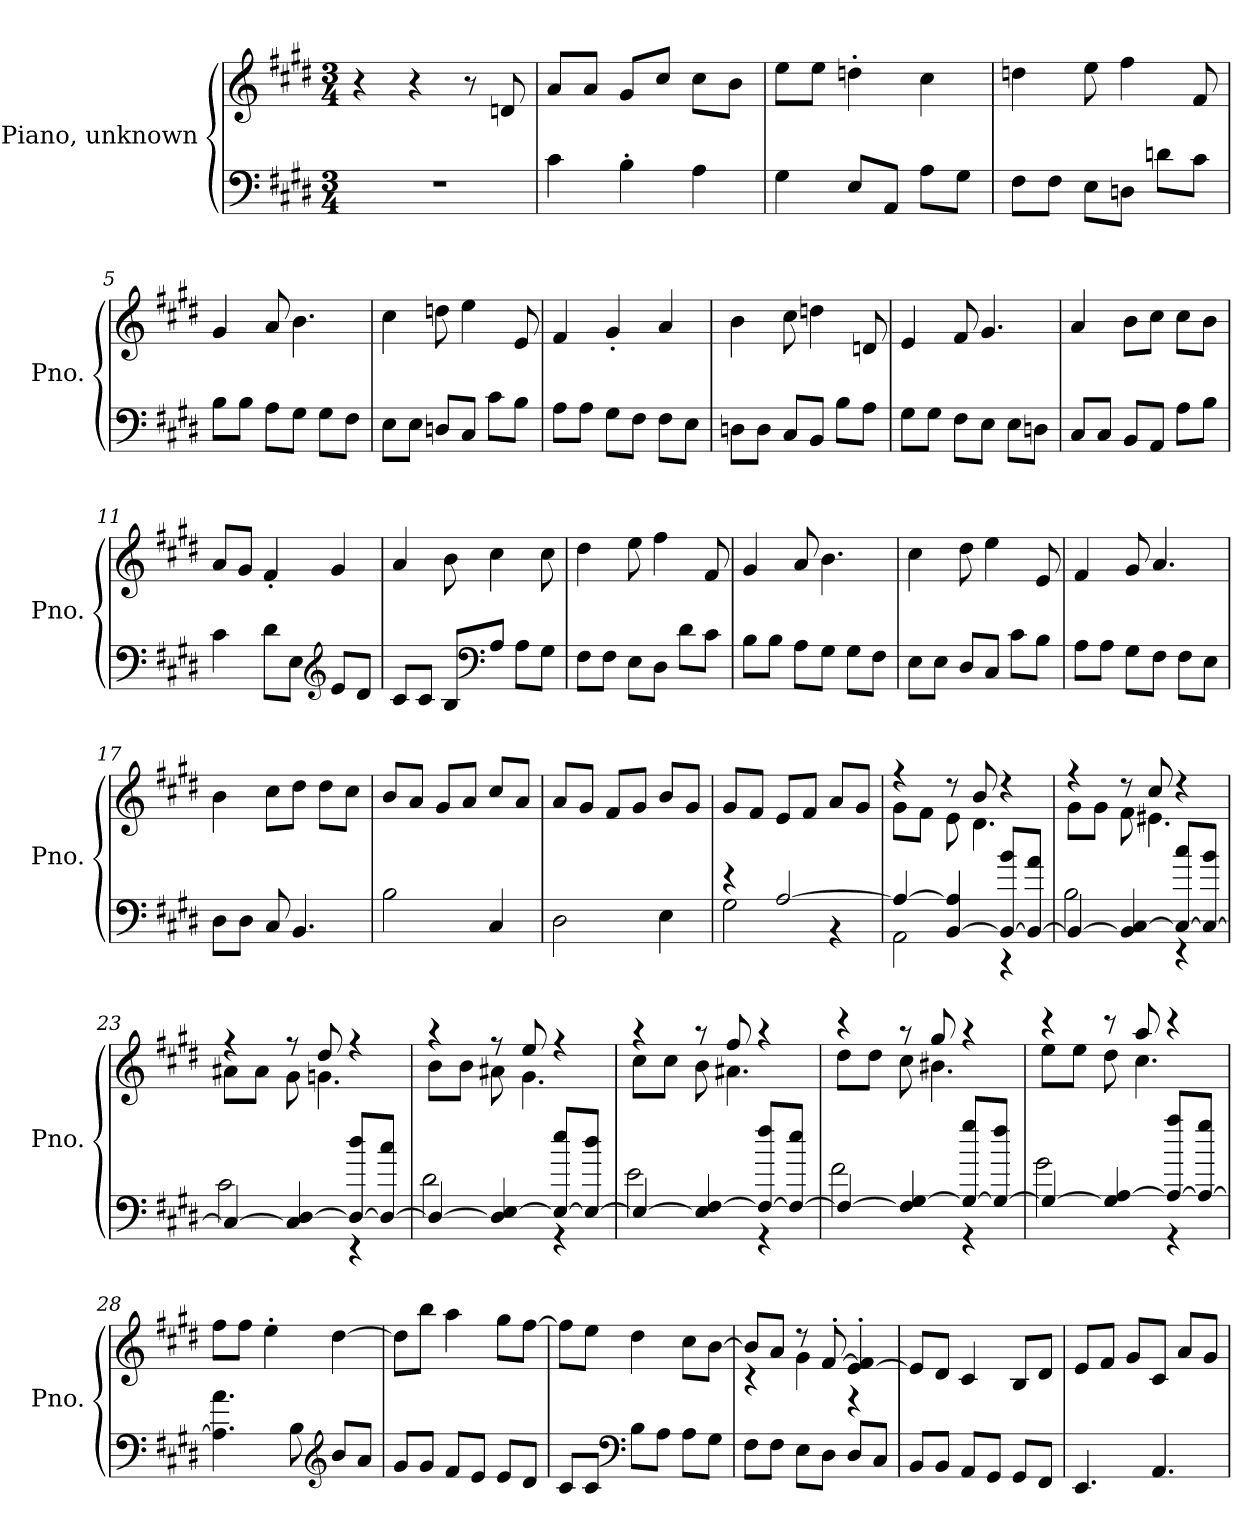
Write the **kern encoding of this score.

**kern	**kern
*part1	*part1
*staff2	*staff1
*I"Piano, unknown	*
*I'Pno.	*
*clefF4	*clefG2
*k[f#c#g#d#]	*k[f#c#g#d#]
*M3/4	*M3/4
*MM196	*MM196
=1	=1
2.r	4r
.	4r
.	8r
.	8dn/
=2	=2
4c#\	8a/L
.	8a/J
4B'\	8g#/L
.	8cc#/J
4A\	8cc#\L
.	8b\J
=3	=3
4G#\	8ee\L
.	8ee\J
8E/L	4ddn'\
8AA/J	.
8A\L	4cc#\
8G#\J	.
=4	=4
8F#\L	4ddn\
8F#\J	.
8E\L	8ee\
8Dn\J	4ff#\
8dn\L	.
8c#\J	8f#/
=5	=5
8B\L	4g#/
8B\J	.
8A\L	8a/
8G#\J	4.b\
8G#\L	.
8F#\J	.
!!LO:LB:g=z
=6	=6
8E\L	4cc#\
8E\J	.
8Dn/L	8ddn\
8C#/J	4ee\
8c#\L	.
8B\J	8e/
=7	=7
8A\L	4f#/
8A\J	.
8G#\L	4g#'/
8F#\J	.
8F#\L	4a/
8E\J	.
=8	=8
8Dn\L	4b\
8D\J	.
8C#/L	8cc#\
8BB/J	4ddn\
8B\L	.
8A\J	8dn/
=9	=9
8G#\L	4e/
8G#\J	.
8F#\L	8f#/
8E\J	4.g#/
8E\L	.
8Dn\J	.
=10	=10
8C#/L	4a/
8C#/J	.
8BB/L	8b\L
8AA/J	8cc#\J
8A\L	8cc#\L
8B\J	8b\J
!!LO:LB:g=z
=11	=11
4c#\	8a/L
.	8g#/J
8d#\L	4f#'/
8E\J	.
*clefG2	*
8e/L	4g#/
8d#/J	.
=12	=12
8c#/L	4a/
8c#/J	.
8B/L	8b\
*clefF4	*
8A/J	4cc#\
8A\L	.
8G#\J	8cc#\
=13	=13
8F#\L	4dd#\
8F#\J	.
8E\L	8ee\
8D#\J	4ff#\
8d#\L	.
8c#\J	8f#/
=14	=14
8B\L	4g#/
8B\J	.
8A\L	8a/
8G#\J	4.b\
8G#\L	.
8F#\J	.
=15	=15
8E\L	4cc#\
8E\J	.
8D#/L	8dd#\
8C#/J	4ee\
8c#\L	.
8B\J	8e/
!!LO:LB:g=z
=16	=16
8A\L	4f#/
8A\J	.
8G#\L	8g#/
8F#\J	4.a/
8F#\L	.
8E\J	.
=17	=17
8D#\L	4b\
8D#\J	.
8C#/	8cc#\L
4.BB/	8dd#\J
.	8dd#\L
.	8cc#\J
=18	=18
2B\	8b/L
.	8a/J
.	8g#/L
.	8a/J
4C#/	8cc#/L
.	8a/J
=19	=19
2D#\	8a/L
.	8g#/J
.	8f#/L
.	8g#/J
4E\	8b/L
.	8g#/J
=20	=20
*^	*
4r	2G#\	8g#/L
.	.	8f#/J
[2A/	.	8e/L
.	.	8f#/J
.	4r	8a/L
.	.	8g#/J
=21	=21	=21
*	*	*^
4A/_	2AA\	4r	8g#\L
.	.	.	8f#\J
[4BB/ 4A/]	.	8r	8e\
.	.	8b/	4.d#\
8BB/_ 8b/L	4r	4r	.
8BB/_ 8a/J	.	.	.
!!LO:LB:g=z	!!
=22	=22	=22	=22
4BB/_	2B\	4r	8g#\L
.	.	.	8g#\J
4BB/] [4C#/	.	8r	8f#\
.	.	8cc#/	4.e#X\
8C#/_ 8cc#/L	4r	4r	.
8C#/_ 8b/J	.	.	.
=23	=23	=23	=23
4C#/_	2c#\	4r	8a#X\L
.	.	.	8a#\J
4C#/] [4D#/	.	8r	8g#\
.	.	8dd#/	4.gn\
8D#/_ 8dd#/L	4r	4r	.
8D#/_ 8cc#/J	.	.	.
=24	=24	=24	=24
4D#/_	2d#\	4r	8b\L
.	.	.	8b\J
4D#/] [4E/	.	8r	8a#X\
.	.	8ee/	4.g#\
8E/_ 8ee/L	4r	4r	.
8E/_ 8dd#/J	.	.	.
=25	=25	=25	=25
4E/_	2e\	4r	8cc#\L
.	.	.	8cc#\J
4E/] [4F#/	.	8r	8b\
.	.	8ff#/	4.a#X\
8F#/_ 8ff#/L	4r	4r	.
8F#/_ 8ee/J	.	.	.
!!LO:LB:g=z	!!
=26	=26	=26	=26
4F#/_	2f#\	4r	8dd#\L
.	.	.	8dd#\J
4F#/] [4G#/	.	8r	8cc#\
.	.	8gg#/	4.b#X\
8G#/_ 8gg#/L	4r	4r	.
8G#/_ 8ff#/J	.	.	.
=27	=27	=27	=27
4G#/_	2g#\	4r	8ee\L
.	.	.	8ee\J
4G#/] [4A/	.	8r	8dd#\
.	.	8aa/	4.cc#\
8A/_ 8aa/L	4r	4r	.
8A/_ 8gg#/J	.	.	.
*v	*v	*	*
*	*v	*v
=28	=28
4.A\] 4.a\	8ff#\L
.	8ff#\J
.	4ee'\
8B\	.
*clefG2	*
8b/L	[4dd#\
8a/J	.
=29	=29
8g#/L	8dd#\L]
8g#/J	8bb\J
8f#/L	4aa\
8e/J	.
8e/L	8gg#\L
8d#/J	[8ff#\J
=30	=30
8c#/L	8ff#\L]
8c#/J	8ee\J
*clefF4	*
8B\L	4dd#\
8A\J	.
8A\L	8cc#\L
8G#\J	[8b\J
!!LO:PB:g=z
=31	=31
*	*^
8F#\L	8b/L]	4r
8F#\J	8a/J	.
8E\L	8r	4g#\
8D#\J	[8f#'/	.
8D#/L	[4e/' 4f#/]'	4r
8C#/J	.	.
*	*v	*v
=32	=32
8BB/L	8e/L]
8BB/J	8d#/J
8AA/L	4c#/
8GG#/J	.
8GG#/L	8B/L
8FF#/J	8d#/J
=33	=33
4.EE/	8e/L
.	8f#/J
.	8g#/L
4.AA/	8c#/J
.	8a/L
.	8g#/J
=	=
*-	*-
